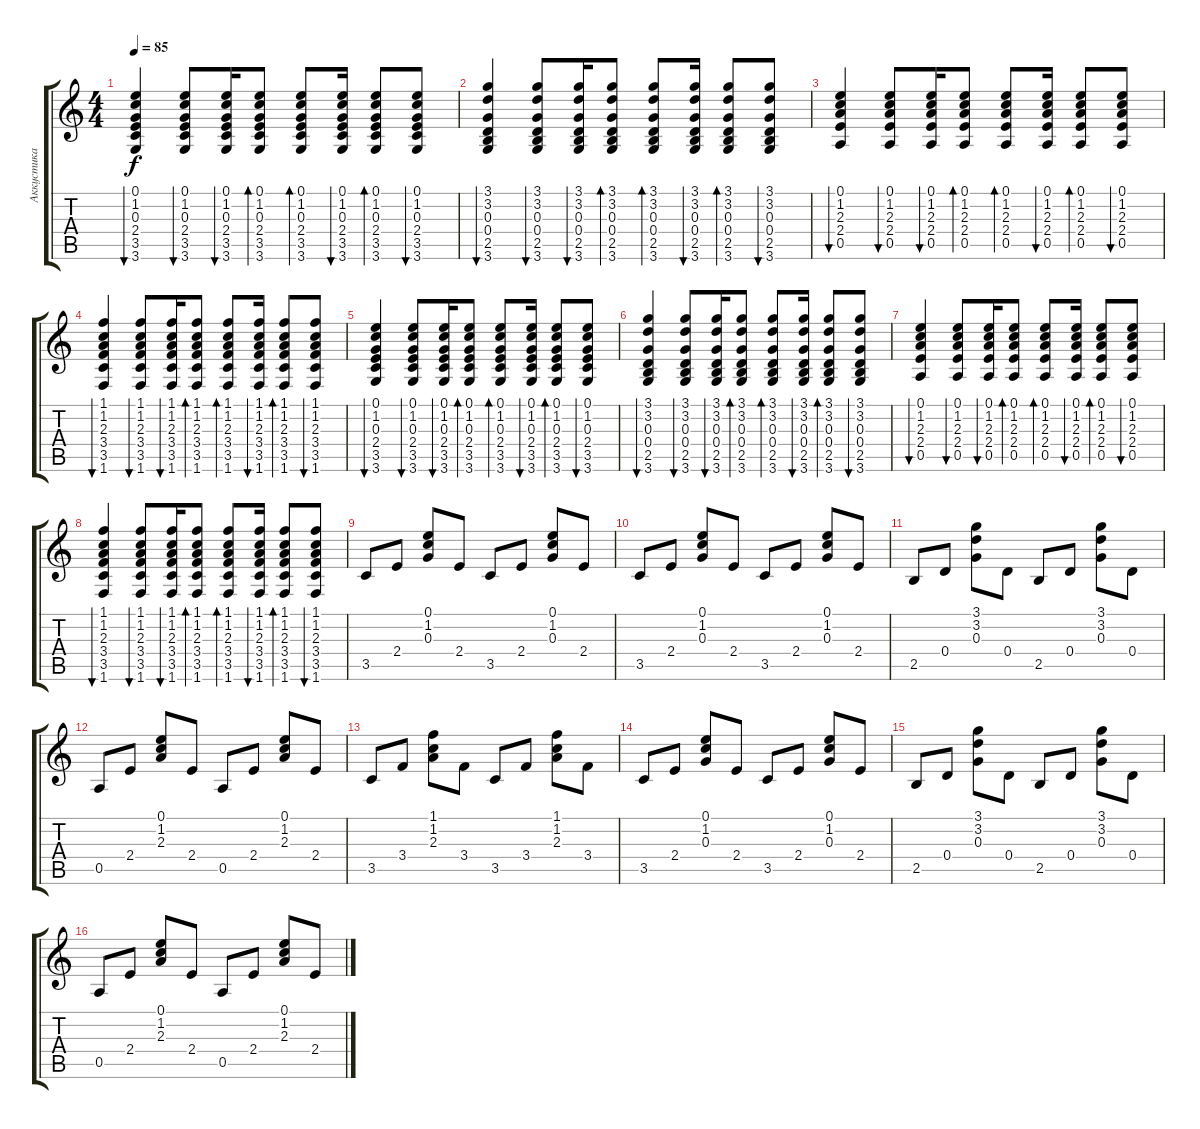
\track ("Аккустика" "Аккустика") {instrument acousticguitarsteel}
\staff {score tabs}
\tuning (E4 B3 G3 D3 A2 E2) {hide}
\ts (4 4)
\tempo 85
\clef g2
\ks c
(0.1 1.2 0.3 2.4 3.5 3.6).4{bu 30 dy f} (0.1 1.2 0.3 2.4 3.5 3.6).8{bu 30} (0.1 1.2 0.3 2.4 3.5 3.6).16{bu 30} (0.1 1.2 0.3 2.4 3.5 3.6).8{bd 30} (0.1 1.2 0.3 2.4 3.5 3.6).8{bd 30} (0.1 1.2 0.3 2.4 3.5 3.6).16{bu 30} (0.1 1.2 0.3 2.4 3.5 3.6).8{bd 30} (0.1 1.2 0.3 2.4 3.5 3.6).8{bu 30} |
(3.1 3.2 0.3 0.4 2.5 3.6).4{bu 30} (3.1 3.2 0.3 0.4 2.5 3.6).8{bu 30} (3.1 3.2 0.3 0.4 2.5 3.6).16{bu 30} (3.1 3.2 0.3 0.4 2.5 3.6).8{bd 30} (3.1 3.2 0.3 0.4 2.5 3.6).8{bd 30} (3.1 3.2 0.3 0.4 2.5 3.6).16{bu 30} (3.1 3.2 0.3 0.4 2.5 3.6).8{bd 30} (3.1 3.2 0.3 0.4 2.5 3.6).8{bu 30} |
(0.1 1.2 2.3 2.4 0.5).4{bu 30} (0.1 1.2 2.3 2.4 0.5).8{bu 30} (0.1 1.2 2.3 2.4 0.5).16{bu 30} (0.1 1.2 2.3 2.4 0.5).8{bd 30} (0.1 1.2 2.3 2.4 0.5).8{bd 30} (0.1 1.2 2.3 2.4 0.5).16{bu 30} (0.1 1.2 2.3 2.4 0.5).8{bd 30} (0.1 1.2 2.3 2.4 0.5).8{bu 30} |
(1.1 1.2 2.3 3.4 3.5 1.6).4{bu 30} (1.1 1.2 2.3 3.4 3.5 1.6).8{bu 30} (1.1 1.2 2.3 3.4 3.5 1.6).16{bu 30} (1.1 1.2 2.3 3.4 3.5 1.6).8{bd 30} (1.1 1.2 2.3 3.4 3.5 1.6).8{bd 30} (1.1 1.2 2.3 3.4 3.5 1.6).16{bu 30} (1.1 1.2 2.3 3.4 3.5 1.6).8{bd 30} (1.1 1.2 2.3 3.4 3.5 1.6).8{bu 30} |
(0.1 1.2 0.3 2.4 3.5 3.6).4{bu 30} (0.1 1.2 0.3 2.4 3.5 3.6).8{bu 30} (0.1 1.2 0.3 2.4 3.5 3.6).16{bu 30} (0.1 1.2 0.3 2.4 3.5 3.6).8{bd 30} (0.1 1.2 0.3 2.4 3.5 3.6).8{bd 30} (0.1 1.2 0.3 2.4 3.5 3.6).16{bu 30} (0.1 1.2 0.3 2.4 3.5 3.6).8{bd 30} (0.1 1.2 0.3 2.4 3.5 3.6).8{bu 30} |
(3.1 3.2 0.3 0.4 2.5 3.6).4{bu 30} (3.1 3.2 0.3 0.4 2.5 3.6).8{bu 30} (3.1 3.2 0.3 0.4 2.5 3.6).16{bu 30} (3.1 3.2 0.3 0.4 2.5 3.6).8{bd 30} (3.1 3.2 0.3 0.4 2.5 3.6).8{bd 30} (3.1 3.2 0.3 0.4 2.5 3.6).16{bu 30} (3.1 3.2 0.3 0.4 2.5 3.6).8{bd 30} (3.1 3.2 0.3 0.4 2.5 3.6).8{bu 30} |
(0.1 1.2 2.3 2.4 0.5).4{bu 30} (0.1 1.2 2.3 2.4 0.5).8{bu 30} (0.1 1.2 2.3 2.4 0.5).16{bu 30} (0.1 1.2 2.3 2.4 0.5).8{bd 30} (0.1 1.2 2.3 2.4 0.5).8{bd 30} (0.1 1.2 2.3 2.4 0.5).16{bu 30} (0.1 1.2 2.3 2.4 0.5).8{bd 30} (0.1 1.2 2.3 2.4 0.5).8{bu 30} |
(1.1 1.2 2.3 3.4 3.5 1.6).4{bu 30} (1.1 1.2 2.3 3.4 3.5 1.6).8{bu 30} (1.1 1.2 2.3 3.4 3.5 1.6).16{bu 30} (1.1 1.2 2.3 3.4 3.5 1.6).8{bd 30} (1.1 1.2 2.3 3.4 3.5 1.6).8{bd 30} (1.1 1.2 2.3 3.4 3.5 1.6).16{bu 30} (1.1 1.2 2.3 3.4 3.5 1.6).8{bd 30} (1.1 1.2 2.3 3.4 3.5 1.6).8{bu 30} |
3.5.8 2.4.8 (0.1 1.2 0.3).8 2.4.8 3.5.8 2.4.8 (0.1 1.2 0.3).8 2.4.8 |
3.5.8 2.4.8 (0.1 1.2 0.3).8 2.4.8 3.5.8 2.4.8 (0.1 1.2 0.3).8 2.4.8 |
2.5.8 0.4.8 (3.1 3.2 0.3).8 0.4.8 2.5.8 0.4.8 (3.1 3.2 0.3).8 0.4.8 |
0.5.8 2.4.8 (0.1 1.2 2.3).8 2.4.8 0.5.8 2.4.8 (0.1 1.2 2.3).8 2.4.8 |
3.5.8 3.4.8 (1.1 1.2 2.3).8 3.4.8 3.5.8 3.4.8 (1.1 1.2 2.3).8 3.4.8 |
3.5.8 2.4.8 (0.1 1.2 0.3).8 2.4.8 3.5.8 2.4.8 (0.1 1.2 0.3).8 2.4.8 |
2.5.8 0.4.8 (3.1 3.2 0.3).8 0.4.8 2.5.8 0.4.8 (3.1 3.2 0.3).8 0.4.8 |
0.5.8 2.4.8 (0.1 1.2 2.3).8 2.4.8 0.5.8 2.4.8 (0.1 1.2 2.3).8 2.4.8
